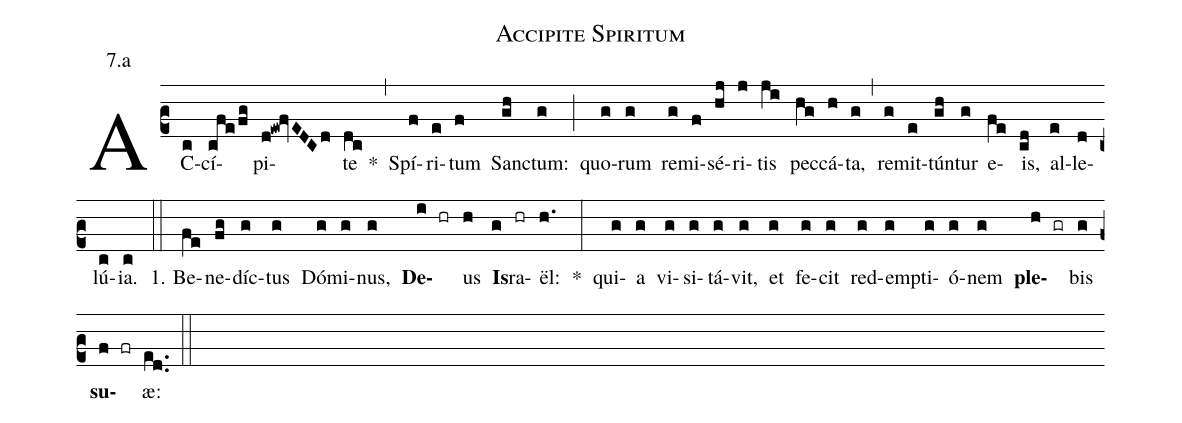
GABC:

name:Accipite Spiritum;
office-part:Antiphona;
mode:7;
annotation: 7.a;
%%
(c2) AC(c)cí(cfe/fg)pi(d!ew!fvEDCd)te(dc) *(,) Spí(f)ri(e)tum(f) San(gh)ctum:(g) (;) quo(g)rum(g) re(g)mi(f)sé(hj)ri(j)tis(ji) pec(hg)cá(h)ta,(g) (,) re(g)mit(e)tún(gh)tur(g) e(fe)is,(cd) al(e)le(d)lú(c)ia.(c) (::)
1. Be(fe)ne(fg)díc(g)tus(g) Dó(g)mi(g)nus,(g) <b>De</b>(i hr)us(h) <b>Is</b>(g)ra(hr)ël:(h.) *(:) qui(g)a(g) vi(g)si(g)tá(g)vit,(g) et(g) fe(g)cit(g) red(g)emp(g)ti(g)ó(g)nem(g) <b>ple</b>(h gr)bis(g) <b>su</b>(f fr)æ:(ed..) (::)
